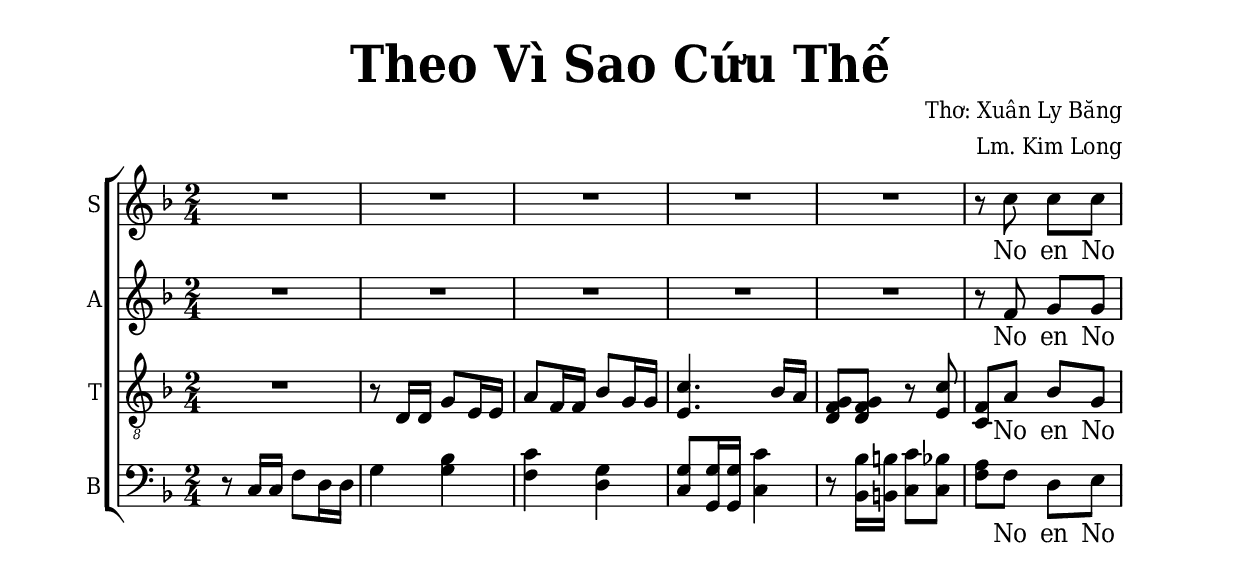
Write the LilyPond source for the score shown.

% Cài đặt chung\
\version "2.22.1"
\include "english.ly"

\header {
  title = \markup { \fontsize #3 "Theo Vì Sao Cứu Thế" }
  composer = "Thơ: Xuân Ly Băng"
  arranger = "Lm. Kim Long"
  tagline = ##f
}

% Nhạc
nhacPhienKhucSopMot = \relative c'' {
  R2*5
  r8 c c c |
  
}

nhacPhienKhucAltoMot = \relative c' {
  R2*5
  r8 f g g |
  
}

nhacPhienKhucTenorMot = \relative c {
  R2
  r8 d16 d g8 e16 e |
  a8 f16 f bf8 g16 g |
  <c e,>4. bf16 a |
  <g f d>8 <g f d> r <c e,> |
  <f, c> a bf g |
  
}

nhacPhienKhucBasMot = \relative c {
  r8 c16 c f8 d16 d |
  g4 <bf g> |
  <c f,> <g d> |
  <g c,>8 <g g,>16 <g g,> <c c,>4 |
  r8 <bf bf,>16 <b! b,!> <c c,>8 <bf c,> |
  <a f> f d e |
  
}

% Lời phiên khúc
loiPhienKhucSopMot = \lyrics {
  No en No en No en No en
  Mọi ánh sáng đông tây
  No en No en No en No en
  hội về đây, hội về đây đi dồn vào quỹ đạo.
  
  \set stanza = "Solo:"
  Rừng già lên lộc mới một màu xanh
  làm đẹp cả chân trời.
  Hoa trong vườn cảm động quá
  hoa rơi vì gió lạ từ phương mô thổi tới
  những đống xương khô reo hoan hỉ
  Bỗng một đêm reo hoan hỉ
  Bỗng một đêm reo hoan hỉ
  Phá lên tiếng cười Ha Ha Ha Ha
  ánh sao le lói No en
  Rộng vòng tay ôm ấp bốn phương trời
  mười phương đất hợp tấu bài anh em.
  Thái hòa lên ngôi vị
  nắm tay theo vì sao Cứu Thế tiến bước về hào quang
  No en No
  đạo hội về đây hội về,
  hội về đây, hội về đây đi dồn vào quỹ đạo No en.
}

loiPhienKhucAltoMot = \lyrics {
  No en No en No en No en No en No en
  No en No en đến thế mạt một ngày hội về đây
  đi dồn vào quỹ đạo hội về đây đu dồn vào quỹ đạo
  
  \set stanza = "Ca đoàn:"
  No en No en A No en A No en no en No en A No en
  A No en A No en No en No en
  những đống xương khô reo hoan hỉ
  Bỗng một đêm reo hoan hỉ
  Bỗng một đêm reo hoan hỉ
  Ha Ha Ha Ha Nhìn về đồng vắng sương rơi
  ánh sao le lói
  No en
  Rộng vòng tay ôm ấp bốn phương trời mười phương đất
  hợp tấu bài anh em.
  Thái hòa lên ngôi vị
  nắm tay nhau theo vị sao Cứu Thế
  Tiến bước về cao quang
  No en No
  
  đạo hội về đây hội về đây
  đây hội về đây đi dồn vào quỹ đạo
  No en.
}

loiPhienKhucTenorMot = \lyrics {
  \repeat unfold 18 { _ }
  No en No en No en No en No en No en
  Từ hồng hoang thái cổ
  No en No en hội về đây hội về đây
  hội về đây đi dồn vào quỹ đạo
  về đây dồn vào quỹ đạo.
  
  No en No en A No en A No en no en No en A No en
  A No en A No en No en No en
  những đống xương khô reo hoan hỉ
  Bỗng một đêm reo hoan hỉ
  Bỗng một đêm reo hoan hỉ
  Ha Ha Ha Ha Nhìn về đồng vắng sương rơi
  ánh sao le lói
  No en
  Rộng vòng tay ôm ấp bốn phương trời mười phương đất
  hợp tấu bài anh em.
  Thái hòa lên ngôi vị
  nắm tay nhau theo vị sao Cứu Thế
  Tiến bước về cao quang
  No en No
  
  đạo hội về đây hội về đây
  đây hội về đây đi dồn vào quỹ đạo
  No en.
}

loiPhienKhucBasMot = \lyrics {
  \repeat unfold 18 { _ }
  No en No en Bao tinh hoa kim cổ
  No en No en No en No en No en No en
  hội về đây hội về đây
  hội về đi dồn vào quỹ đạo đi vào quỹ đạo.
  No en No en A No en A No en No en No en A No en
  A No en A No en No en No en
  Có những đống xương khô từ xa xưa thể kỷ
  một đêm reo hoan hỉ một đêm reo hoan hỉ
  Ha Ha phá lên tiếng cười Ha Ha
  Nhìn về đồng vắng sương rơi
  ánh sao chói lọi
  No en
  Rộng vòng tay ôm ấp bốn phương trời
  mười phương đất hợp tấu bài anh em.
  Thái hòa lên ngôi vị
  nắm tay nhau theo vị sao Cứu độ
  Tiến bước về cao quang
  No en No
  
  đạo hội về đây hội về đây
  quỹ đạo hội về đây tới quỹ đạo
  Ơ No en.
}

% Dàn trang
\paper {
  #(set-paper-size "a4")
  top-margin = 15\mm
  bottom-margin = 20\mm
  left-margin = 20\mm
  right-margin = 20\mm
  indent = #0
  #(define fonts
	 (make-pango-font-tree "Deja Vu Serif Condensed"
	 		       "Deja Vu Serif Condensed"
			       "Deja Vu Serif Condensed"
			       (/ 20 20)))
  print-page-number = ##f
  system-system-spacing = #'((basic-distance . 13)
                             (minimum-distance . 13)
                             (padding . 2))
  score-system-spacing = #'((basic-distance . 13)
                             (minimum-distance . 13)
                             (padding . 2))
  %page-count = 5
}

TongNhip = {
  \key f \major \time 2/4
  \set Timing.beamExceptions = #'()
  \set Timing.baseMoment = #(ly:make-moment 1/4)
}

% Đổi kích thước nốt cho bè phụ
notBePhu =
#(define-music-function (font-size music) (number? ly:music?)
   (for-some-music
     (lambda (m)
       (if (music-is-of-type? m 'rhythmic-event)
           (begin
             (set! (ly:music-property m 'tweaks)
                   (cons `(font-size . ,font-size)
                         (ly:music-property m 'tweaks)))
             #t)
           #f))
     music)
   music)

\score {
  \new ChoirStaff <<
    \new Staff \with {
      instrumentName = #"S"
    } <<
      \new Voice = "beSop" { \clef treble \TongNhip \nhacPhienKhucSopMot }
      \new Lyrics \lyricsto beSop \loiPhienKhucSopMot
    >>
    \new Staff \with {
      instrumentName = #"A"
    } <<
      \new Voice = "beAlto" { \clef treble \TongNhip \nhacPhienKhucAltoMot }
      \new Lyrics \lyricsto beAlto \loiPhienKhucAltoMot
    >>
    \new Staff \with {
      instrumentName = #"T"
    } <<
      \new Voice = "beTenor" { \clef "violin_8" \TongNhip \nhacPhienKhucTenorMot }
      \new Lyrics \lyricsto beTenor \loiPhienKhucTenorMot
    >>
    \new Staff \with {
      instrumentName = #"B"
    } <<
      \new Voice = "beBass" { \clef bass \TongNhip \nhacPhienKhucBasMot }
      \new Lyrics \lyricsto beBass \loiPhienKhucBasMot
    >>
  >>
  \layout {
    \override Lyrics.LyricSpace.minimum-distance = #1.2
    %\override Score.BarNumber.break-visibility = ##(#f #f #f)
  }
}
